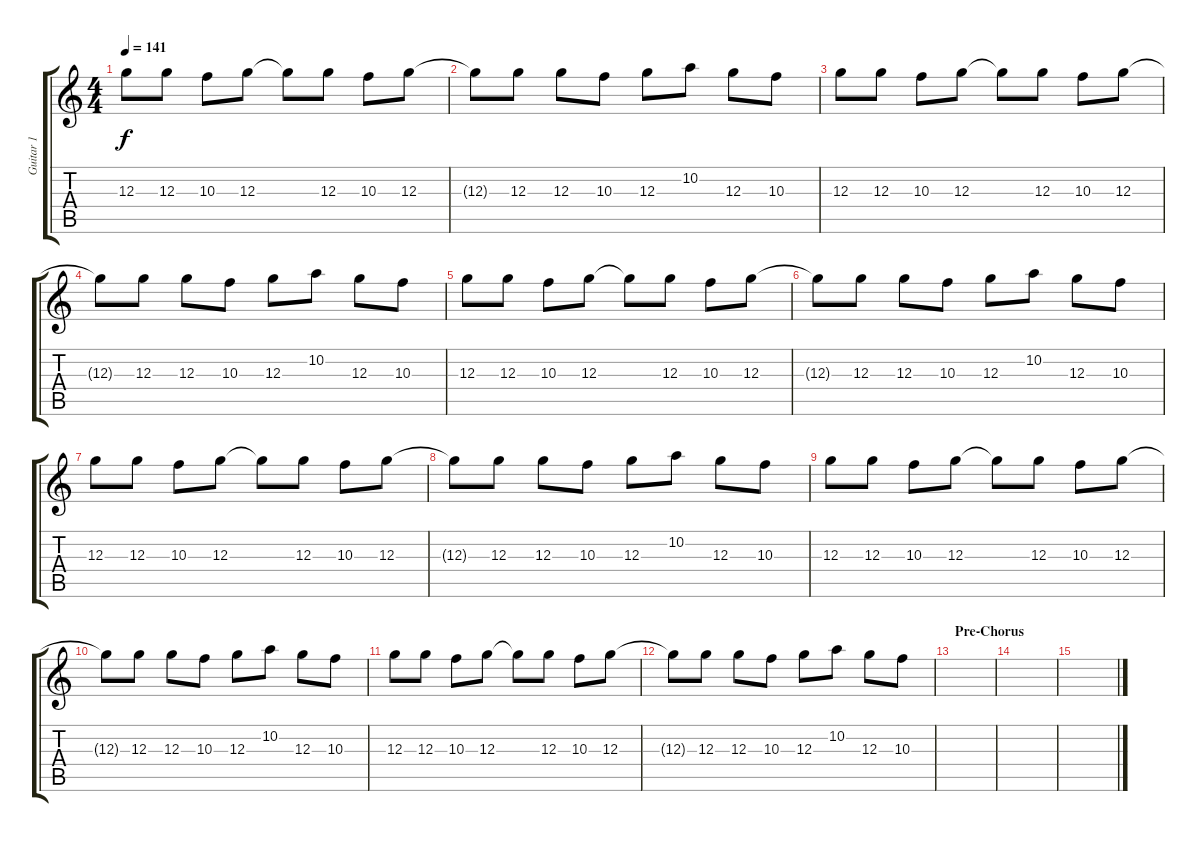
\track ("Guitar 1" "Guitar 1") {instrument electricguitarclean}
\staff {score tabs}
\tuning (E4 B3 G3 D3 A2 E2) {hide}
\ts (4 4)
\tempo 141
\clef g2
\ks c
12.3.8{dy f} 12.3.8 10.3.8 12.3.8 12.3{t}.8 12.3.8 10.3.8 12.3.8 |
12.3{t}.8 12.3.8 12.3.8 10.3.8 12.3.8 10.2.8 12.3.8 10.3.8 |
12.3.8 12.3.8 10.3.8 12.3.8 12.3{t}.8 12.3.8 10.3.8 12.3.8 |
12.3{t}.8 12.3.8 12.3.8 10.3.8 12.3.8 10.2.8 12.3.8 10.3.8 |
12.3.8 12.3.8 10.3.8 12.3.8 12.3{t}.8 12.3.8 10.3.8 12.3.8 |
12.3{t}.8 12.3.8 12.3.8 10.3.8 12.3.8 10.2.8 12.3.8 10.3.8 |
12.3.8 12.3.8 10.3.8 12.3.8 12.3{t}.8 12.3.8 10.3.8 12.3.8 |
12.3{t}.8 12.3.8 12.3.8 10.3.8 12.3.8 10.2.8 12.3.8 10.3.8 |
12.3.8 12.3.8 10.3.8 12.3.8 12.3{t}.8 12.3.8 10.3.8 12.3.8 |
12.3{t}.8 12.3.8 12.3.8 10.3.8 12.3.8 10.2.8 12.3.8 10.3.8 |
12.3.8 12.3.8 10.3.8 12.3.8 12.3{t}.8 12.3.8 10.3.8 12.3.8 |
12.3{t}.8 12.3.8 12.3.8 10.3.8 12.3.8 10.2.8 12.3.8 10.3.8 |
\section ("" "Pre-Chorus")
|
|
\section ("" "")
